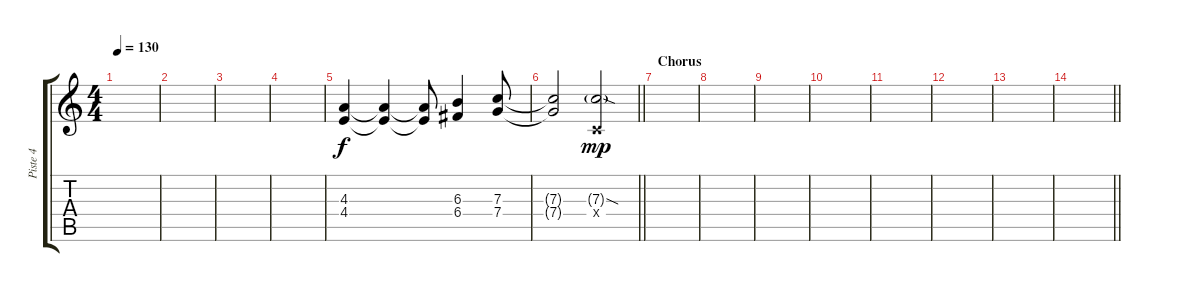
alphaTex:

\track ("Piste 4" "Piste 4") {instrument overdrivenguitar}
\staff {score tabs}
\tuning (D4 A3 F3 C3 G2 D2) {hide}
\ts (4 4)
\tempo 130
\clef g2
\ks c
|
|
|
|
(4.3 4.4).4{dy f} (4.3{t} 4.4{t}).4 (4.3{t} 4.4{t}).8 (6.3 6.4).4 (7.3 7.4).8 |
\barLineRight lightlight
(7.3{t} 7.4{t}).2 (7.3{sod g} 0.4{x}).2{dy mp} |
\section ("" "Chorus")
|
|
|
|
|
|
|
\barLineRight lightlight
